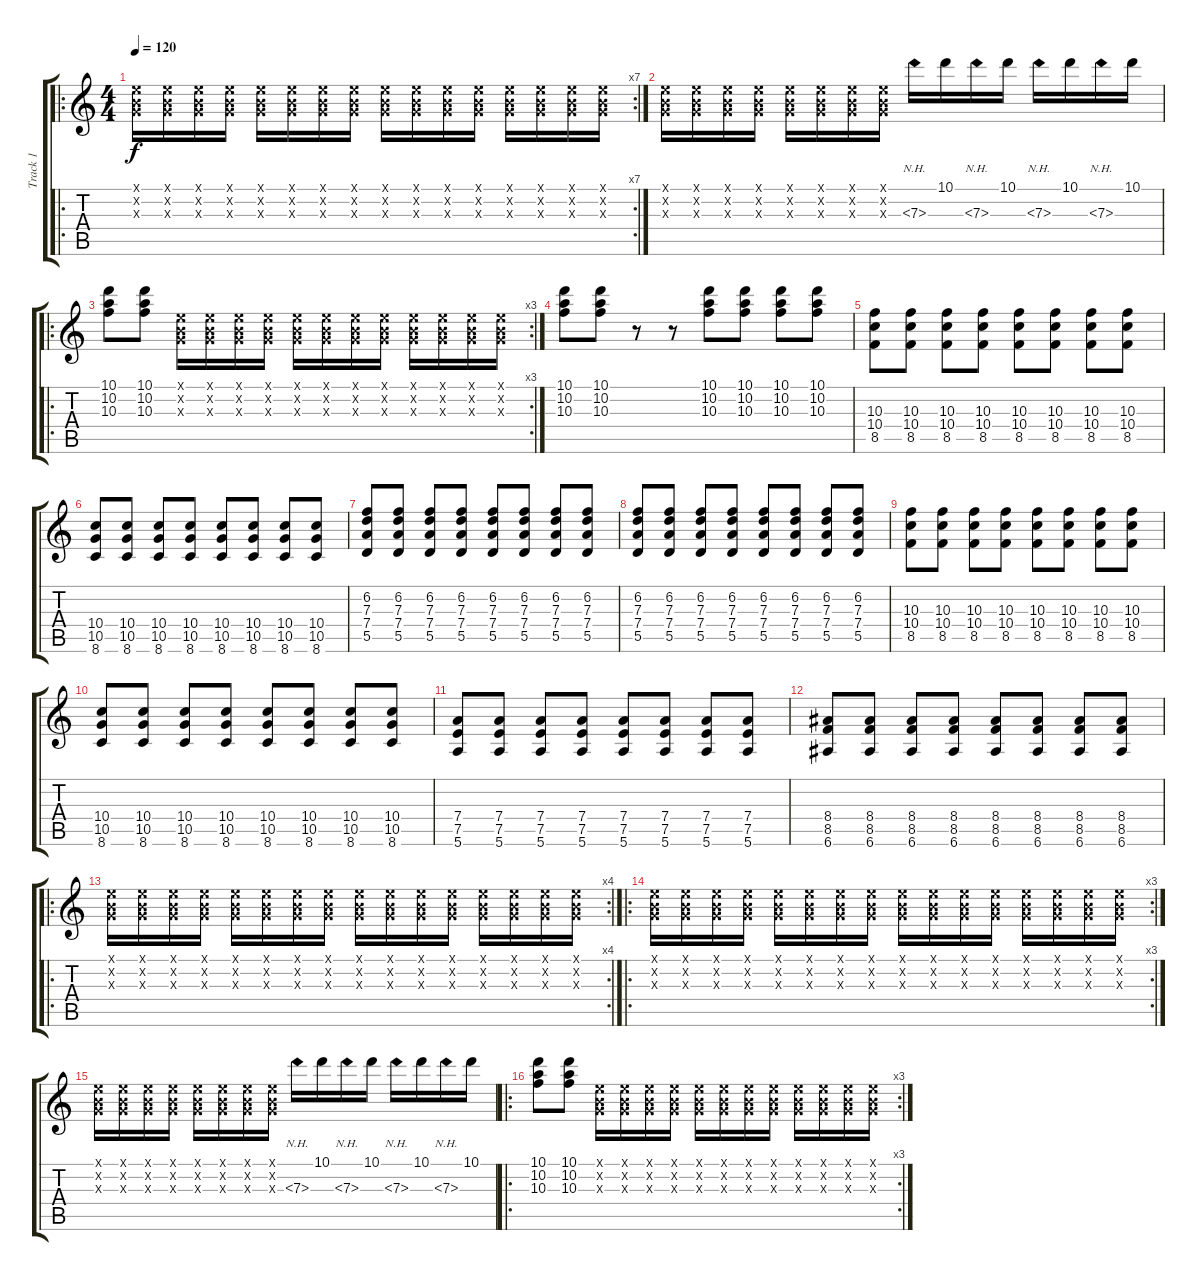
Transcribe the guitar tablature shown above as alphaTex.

\track ("Track 1" "Track 1") {instrument electricguitarclean}
\staff {score tabs}
\tuning (E4 B3 G3 D3 A2 E2) {hide}
\ro
\rc 7
\ts (4 4)
\tempo 120
\clef g2
\ks c
(0.1{x} 0.2{x} 0.3{x}).16{dy f volume 8} (0.1{x} 0.2{x} 0.3{x}).16 (0.1{x} 0.2{x} 0.3{x}).16 (0.1{x} 0.2{x} 0.3{x}).16 (0.1{x} 0.2{x} 0.3{x}).16 (0.1{x} 0.2{x} 0.3{x}).16 (0.1{x} 0.2{x} 0.3{x}).16 (0.1{x} 0.2{x} 0.3{x}).16 (0.1{x} 0.2{x} 0.3{x}).16 (0.1{x} 0.2{x} 0.3{x}).16 (0.1{x} 0.2{x} 0.3{x}).16 (0.1{x} 0.2{x} 0.3{x}).16 (0.1{x} 0.2{x} 0.3{x}).16 (0.1{x} 0.2{x} 0.3{x}).16 (0.1{x} 0.2{x} 0.3{x}).16 (0.1{x} 0.2{x} 0.3{x}).16 |
(0.1{x} 0.2{x} 0.3{x}).16{volume 8} (0.1{x} 0.2{x} 0.3{x}).16 (0.1{x} 0.2{x} 0.3{x}).16 (0.1{x} 0.2{x} 0.3{x}).16 (0.1{x} 0.2{x} 0.3{x}).16 (0.1{x} 0.2{x} 0.3{x}).16 (0.1{x} 0.2{x} 0.3{x}).16 (0.1{x} 0.2{x} 0.3{x}).16 7.3{nh}.16 10.1.16 7.3{nh}.16 10.1.16 7.3{nh}.16 10.1.16 7.3{nh}.16 10.1.16 |
\ro
\rc 3
(10.1 10.2 10.3).8 (10.1 10.2 10.3).8 (0.1{x} 0.2{x} 0.3{x}).16{volume 8} (0.1{x} 0.2{x} 0.3{x}).16 (0.1{x} 0.2{x} 0.3{x}).16 (0.1{x} 0.2{x} 0.3{x}).16 (0.1{x} 0.2{x} 0.3{x}).16 (0.1{x} 0.2{x} 0.3{x}).16 (0.1{x} 0.2{x} 0.3{x}).16 (0.1{x} 0.2{x} 0.3{x}).16 (0.1{x} 0.2{x} 0.3{x}).16 (0.1{x} 0.2{x} 0.3{x}).16 (0.1{x} 0.2{x} 0.3{x}).16 (0.1{x} 0.2{x} 0.3{x}).16 |
(10.1 10.2 10.3).8 (10.1 10.2 10.3).8 r.8 r.8 (10.1 10.2 10.3).8 (10.1 10.2 10.3).8 (10.1 10.2 10.3).8 (10.1 10.2 10.3).8 |
(10.3 10.4 8.5).8{instrument overdrivenguitar} (10.3 10.4 8.5).8 (10.3 10.4 8.5).8 (10.3 10.4 8.5).8 (10.3 10.4 8.5).8 (10.3 10.4 8.5).8 (10.3 10.4 8.5).8 (10.3 10.4 8.5).8 |
(10.4 10.5 8.6).8{instrument overdrivenguitar} (10.4 10.5 8.6).8 (10.4 10.5 8.6).8 (10.4 10.5 8.6).8 (10.4 10.5 8.6).8 (10.4 10.5 8.6).8 (10.4 10.5 8.6).8 (10.4 10.5 8.6).8 |
(6.2 7.3 7.4 5.5).8{instrument overdrivenguitar} (6.2 7.3 7.4 5.5).8 (6.2 7.3 7.4 5.5).8 (6.2 7.3 7.4 5.5).8 (6.2 7.3 7.4 5.5).8 (6.2 7.3 7.4 5.5).8 (6.2 7.3 7.4 5.5).8 (6.2 7.3 7.4 5.5).8 |
(6.2 7.3 7.4 5.5).8{instrument overdrivenguitar} (6.2 7.3 7.4 5.5).8 (6.2 7.3 7.4 5.5).8 (6.2 7.3 7.4 5.5).8 (6.2 7.3 7.4 5.5).8 (6.2 7.3 7.4 5.5).8 (6.2 7.3 7.4 5.5).8 (6.2 7.3 7.4 5.5).8 |
(10.3 10.4 8.5).8{instrument overdrivenguitar} (10.3 10.4 8.5).8 (10.3 10.4 8.5).8 (10.3 10.4 8.5).8 (10.3 10.4 8.5).8 (10.3 10.4 8.5).8 (10.3 10.4 8.5).8 (10.3 10.4 8.5).8 |
(10.4 10.5 8.6).8{instrument overdrivenguitar} (10.4 10.5 8.6).8 (10.4 10.5 8.6).8 (10.4 10.5 8.6).8 (10.4 10.5 8.6).8 (10.4 10.5 8.6).8 (10.4 10.5 8.6).8 (10.4 10.5 8.6).8 |
(7.4 7.5 5.6).8{instrument overdrivenguitar} (7.4 7.5 5.6).8 (7.4 7.5 5.6).8 (7.4 7.5 5.6).8 (7.4 7.5 5.6).8 (7.4 7.5 5.6).8 (7.4 7.5 5.6).8 (7.4 7.5 5.6).8 |
(8.4 8.5 6.6).8{instrument overdrivenguitar} (8.4 8.5 6.6).8 (8.4 8.5 6.6).8 (8.4 8.5 6.6).8 (8.4 8.5 6.6).8 (8.4 8.5 6.6).8 (8.4 8.5 6.6).8 (8.4 8.5 6.6).8 |
\ro
\rc 4
(0.1{x} 0.2{x} 0.3{x}).16{volume 8 instrument electricguitarclean} (0.1{x} 0.2{x} 0.3{x}).16 (0.1{x} 0.2{x} 0.3{x}).16 (0.1{x} 0.2{x} 0.3{x}).16 (0.1{x} 0.2{x} 0.3{x}).16 (0.1{x} 0.2{x} 0.3{x}).16 (0.1{x} 0.2{x} 0.3{x}).16 (0.1{x} 0.2{x} 0.3{x}).16 (0.1{x} 0.2{x} 0.3{x}).16 (0.1{x} 0.2{x} 0.3{x}).16 (0.1{x} 0.2{x} 0.3{x}).16 (0.1{x} 0.2{x} 0.3{x}).16 (0.1{x} 0.2{x} 0.3{x}).16 (0.1{x} 0.2{x} 0.3{x}).16 (0.1{x} 0.2{x} 0.3{x}).16 (0.1{x} 0.2{x} 0.3{x}).16 |
\ro
\rc 3
(0.1{x} 0.2{x} 0.3{x}).16{volume 8 instrument electricguitarclean} (0.1{x} 0.2{x} 0.3{x}).16 (0.1{x} 0.2{x} 0.3{x}).16 (0.1{x} 0.2{x} 0.3{x}).16 (0.1{x} 0.2{x} 0.3{x}).16 (0.1{x} 0.2{x} 0.3{x}).16 (0.1{x} 0.2{x} 0.3{x}).16 (0.1{x} 0.2{x} 0.3{x}).16 (0.1{x} 0.2{x} 0.3{x}).16 (0.1{x} 0.2{x} 0.3{x}).16 (0.1{x} 0.2{x} 0.3{x}).16 (0.1{x} 0.2{x} 0.3{x}).16 (0.1{x} 0.2{x} 0.3{x}).16 (0.1{x} 0.2{x} 0.3{x}).16 (0.1{x} 0.2{x} 0.3{x}).16 (0.1{x} 0.2{x} 0.3{x}).16 |
(0.1{x} 0.2{x} 0.3{x}).16{volume 8} (0.1{x} 0.2{x} 0.3{x}).16 (0.1{x} 0.2{x} 0.3{x}).16 (0.1{x} 0.2{x} 0.3{x}).16 (0.1{x} 0.2{x} 0.3{x}).16 (0.1{x} 0.2{x} 0.3{x}).16 (0.1{x} 0.2{x} 0.3{x}).16 (0.1{x} 0.2{x} 0.3{x}).16 7.3{nh}.16 10.1.16 7.3{nh}.16 10.1.16 7.3{nh}.16 10.1.16 7.3{nh}.16 10.1.16 |
\ro
\rc 3
(10.1 10.2 10.3).8 (10.1 10.2 10.3).8 (0.1{x} 0.2{x} 0.3{x}).16{volume 8} (0.1{x} 0.2{x} 0.3{x}).16 (0.1{x} 0.2{x} 0.3{x}).16 (0.1{x} 0.2{x} 0.3{x}).16 (0.1{x} 0.2{x} 0.3{x}).16 (0.1{x} 0.2{x} 0.3{x}).16 (0.1{x} 0.2{x} 0.3{x}).16 (0.1{x} 0.2{x} 0.3{x}).16 (0.1{x} 0.2{x} 0.3{x}).16 (0.1{x} 0.2{x} 0.3{x}).16 (0.1{x} 0.2{x} 0.3{x}).16 (0.1{x} 0.2{x} 0.3{x}).16
